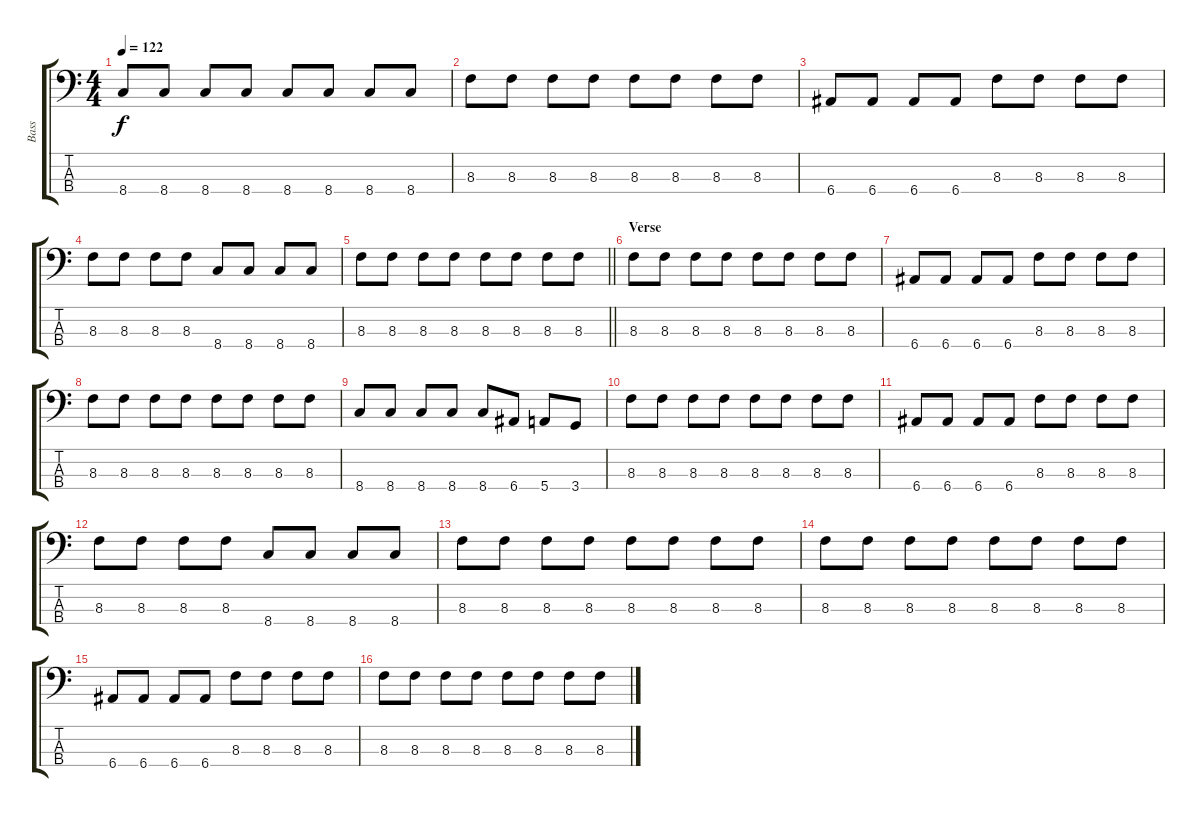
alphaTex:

\track ("Bass" "Bass") {instrument electricbasspick}
\staff {score tabs}
\tuning (G2 D2 A1 E1) {hide}
\ts (4 4)
\tempo 122
\clef f4
\ks c
8.4.8{dy f} 8.4.8 8.4.8 8.4.8 8.4.8 8.4.8 8.4.8 8.4.8 |
8.3.8 8.3.8 8.3.8 8.3.8 8.3.8 8.3.8 8.3.8 8.3.8 |
6.4.8 6.4.8 6.4.8 6.4.8 8.3.8 8.3.8 8.3.8 8.3.8 |
8.3.8 8.3.8 8.3.8 8.3.8 8.4.8 8.4.8 8.4.8 8.4.8 |
\barLineRight lightlight
8.3.8 8.3.8 8.3.8 8.3.8 8.3.8 8.3.8 8.3.8 8.3.8 |
\section ("" "Verse")
8.3.8 8.3.8 8.3.8 8.3.8 8.3.8 8.3.8 8.3.8 8.3.8 |
6.4.8 6.4.8 6.4.8 6.4.8 8.3.8 8.3.8 8.3.8 8.3.8 |
8.3.8 8.3.8 8.3.8 8.3.8 8.3.8 8.3.8 8.3.8 8.3.8 |
8.4.8 8.4.8 8.4.8 8.4.8 8.4.8 6.4.8 5.4.8 3.4.8 |
8.3.8 8.3.8 8.3.8 8.3.8 8.3.8 8.3.8 8.3.8 8.3.8 |
6.4.8 6.4.8 6.4.8 6.4.8 8.3.8 8.3.8 8.3.8 8.3.8 |
8.3.8 8.3.8 8.3.8 8.3.8 8.4.8 8.4.8 8.4.8 8.4.8 |
8.3.8 8.3.8 8.3.8 8.3.8 8.3.8 8.3.8 8.3.8 8.3.8 |
8.3.8 8.3.8 8.3.8 8.3.8 8.3.8 8.3.8 8.3.8 8.3.8 |
6.4.8 6.4.8 6.4.8 6.4.8 8.3.8 8.3.8 8.3.8 8.3.8 |
8.3.8 8.3.8 8.3.8 8.3.8 8.3.8 8.3.8 8.3.8 8.3.8
